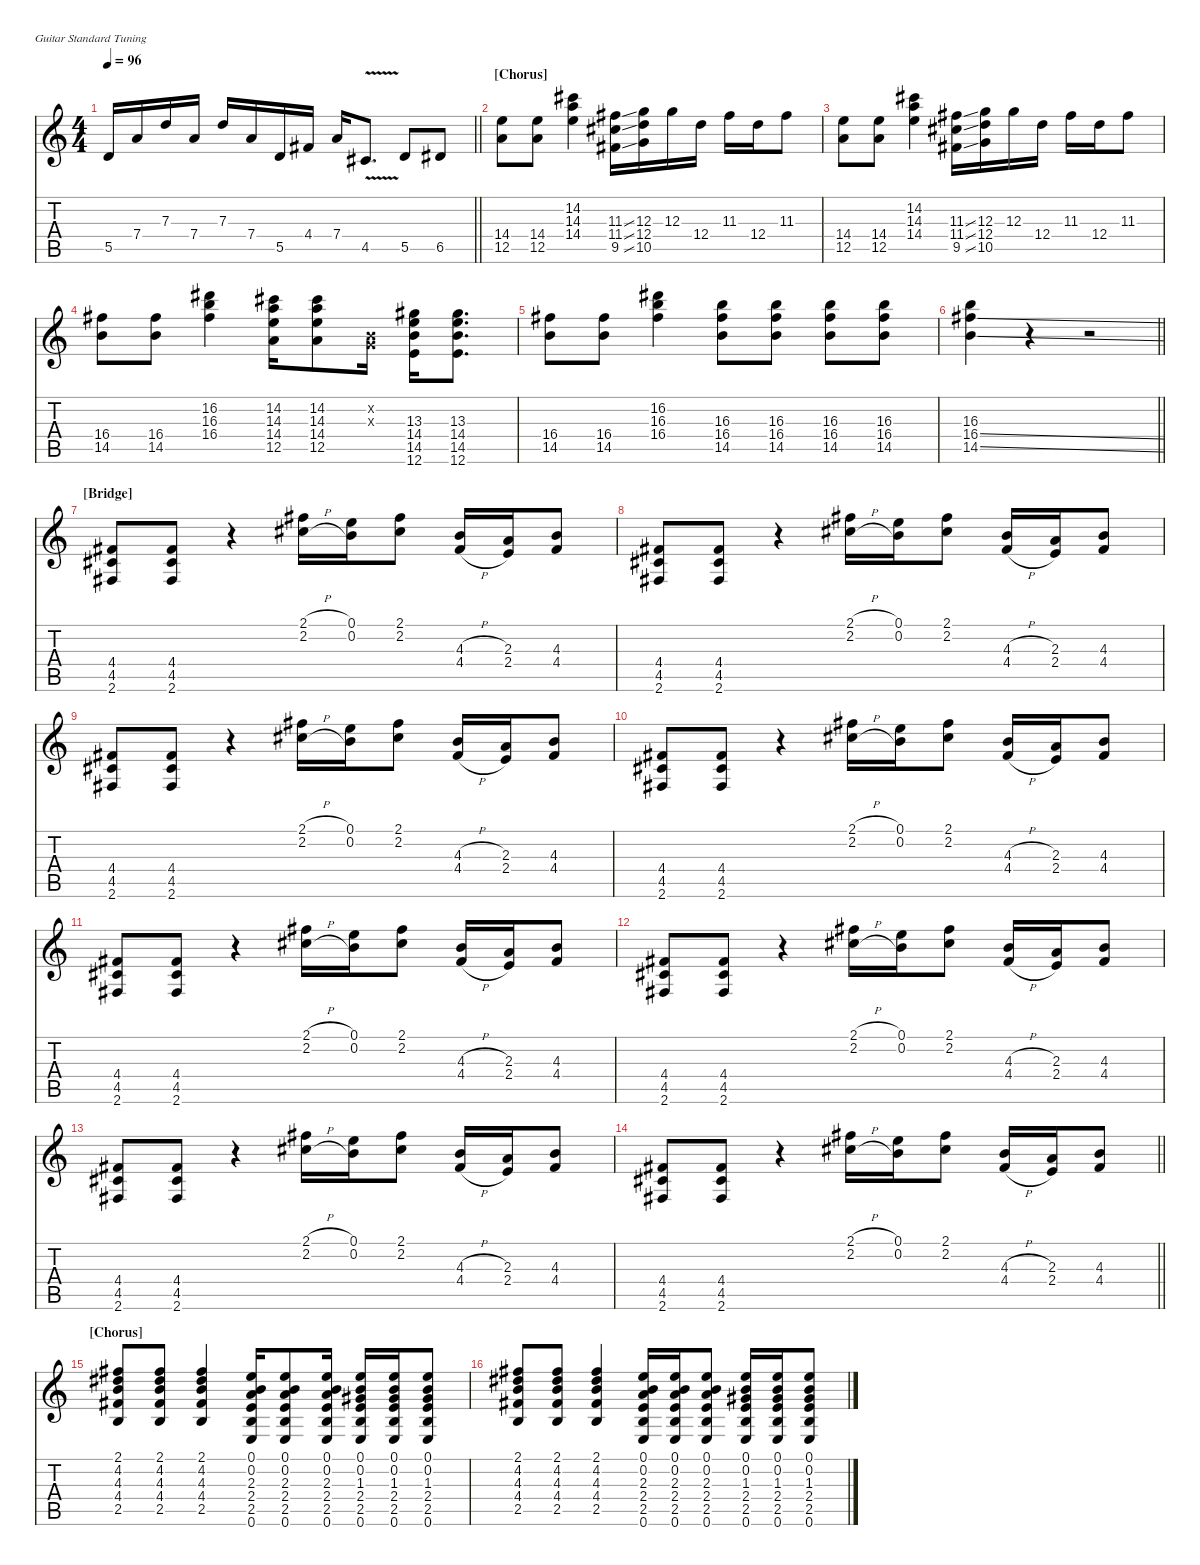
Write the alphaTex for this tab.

\defaultSystemsLayout 4
\hideDynamics
\bracketExtendMode nobrackets
\singleTrackTrackNamePolicy hidden
\multiTrackTrackNamePolicy hidden
\firstSystemTrackNameMode fullname
\firstSystemTrackNameOrientation horizontal
\otherSystemsTrackNameOrientation horizontal
\track ("guitar 1" "od.guit.") {instrument overdrivenguitar}
\staff {score tabs}
\tuning (E4 B3 G3 D3 A2 E2)
\ts (4 4)
\tempo 96
\clef g2
\barLineRight lightlight
\ks c
5.5.16{dy f beam Up} 7.4.16{beam Up} 7.3.16{beam Up} 7.4.16{beam Up} 7.3.16{beam Up} 7.4.16{beam Up} 5.5.16{beam Up} 4.4{acc #}.16{beam Up} 7.4.16{beam Up} 4.5{v acc #}.8{d beam Up} 5.5.8{beam Up} 6.5{acc #}.8{beam Up} |
\section ("" "[Chorus]")
(14.4 12.5).8{beam Down} (14.4 12.5).8{beam Down} (14.2{acc #} 14.3 14.4).4{beam Down} (11.3{ss acc #} 11.4{ss acc #} 9.5{ss acc #}).16{beam Down} (12.3 12.4 10.5).16{beam Down} 12.3.16{beam Down} 12.4.16{beam Down} 11.3{acc #}.16{beam Down} 12.4.16{beam Down} 11.3{acc #}.8{beam Down} |
(14.4 12.5).8{beam Down} (14.4 12.5).8{beam Down} (14.2{acc #} 14.3 14.4).4{beam Down} (11.3{ss acc #} 11.4{ss acc #} 9.5{ss acc #}).16{beam Down} (12.3 12.4 10.5).16{beam Down} 12.3.16{beam Down} 12.4.16{beam Down} 11.3{acc #}.16{beam Down} 12.4.16{beam Down} 11.3{acc #}.8{beam Down} |
(16.4{acc #} 14.5).8{beam Down} (16.4{acc #} 14.5).8{beam Down} (16.2{acc #} 16.3 16.4{acc #}).4{beam Down} (14.2{acc #} 14.3 14.4 12.5).16{beam Down} (14.2{acc #} 14.3 14.4 12.5).8{beam Down} (0.2{x} 0.3{x}).16{beam Down} (13.3{acc #} 14.4 14.5 12.6).16{beam Down} (13.3{acc #} 14.4 14.5 12.6).8{d beam Down} |
(16.4{acc #} 14.5).8{beam Down} (16.4{acc #} 14.5).8{beam Down} (16.2{acc #} 16.3 16.4{acc #}).4{beam Down} (16.3 16.4{acc #} 14.5).8{beam Down} (16.3 16.4{acc #} 14.5).8{beam Down} (16.3 16.4{acc #} 14.5).8{beam Down} (16.3 16.4{acc #} 14.5).8{beam Down} |
\barLineRight lightlight
(16.3 16.4{ss acc #} 14.5{ss}).4{beam Down} r.4{beam Down} r.2{beam Down} |
\section ("" "[Bridge]")
(4.4{acc #} 4.5{acc #} 2.6{acc #}).8{beam Up} (4.4{acc #} 4.5{acc #} 2.6{acc #}).8{beam Up} r.4{beam Up} (2.1{h acc #} 2.2{h acc #}).16{beam Down} (0.1 0.2).16{beam Down} (2.1{acc #} 2.2{acc #}).8{beam Down} (4.3{h} 4.4{h acc #}).16{beam Up} (2.3 2.4).16{beam Up} (4.3 4.4{acc #}).8{beam Up} |
(4.4{acc #} 4.5{acc #} 2.6{acc #}).8{beam Up} (4.4{acc #} 4.5{acc #} 2.6{acc #}).8{beam Up} r.4{beam Up} (2.1{h acc #} 2.2{h acc #}).16{beam Down} (0.1 0.2).16{beam Down} (2.1{acc #} 2.2{acc #}).8{beam Down} (4.3{h} 4.4{h acc #}).16{beam Up} (2.3 2.4).16{beam Up} (4.3 4.4{acc #}).8{beam Up} |
(4.4{acc #} 4.5{acc #} 2.6{acc #}).8{beam Up} (4.4{acc #} 4.5{acc #} 2.6{acc #}).8{beam Up} r.4{beam Up} (2.1{h acc #} 2.2{h acc #}).16{beam Down} (0.1 0.2).16{beam Down} (2.1{acc #} 2.2{acc #}).8{beam Down} (4.3{h} 4.4{h acc #}).16{beam Up} (2.3 2.4).16{beam Up} (4.3 4.4{acc #}).8{beam Up} |
(4.4{acc #} 4.5{acc #} 2.6{acc #}).8{beam Up} (4.4{acc #} 4.5{acc #} 2.6{acc #}).8{beam Up} r.4{beam Up} (2.1{h acc #} 2.2{h acc #}).16{beam Down} (0.1 0.2).16{beam Down} (2.1{acc #} 2.2{acc #}).8{beam Down} (4.3{h} 4.4{h acc #}).16{beam Up} (2.3 2.4).16{beam Up} (4.3 4.4{acc #}).8{beam Up} |
(4.4{acc #} 4.5{acc #} 2.6{acc #}).8{beam Up} (4.4{acc #} 4.5{acc #} 2.6{acc #}).8{beam Up} r.4{beam Up} (2.1{h acc #} 2.2{h acc #}).16{beam Down} (0.1 0.2).16{beam Down} (2.1{acc #} 2.2{acc #}).8{beam Down} (4.3{h} 4.4{h acc #}).16{beam Up} (2.3 2.4).16{beam Up} (4.3 4.4{acc #}).8{beam Up} |
(4.4{acc #} 4.5{acc #} 2.6{acc #}).8{beam Up} (4.4{acc #} 4.5{acc #} 2.6{acc #}).8{beam Up} r.4{beam Up} (2.1{h acc #} 2.2{h acc #}).16{beam Down} (0.1 0.2).16{beam Down} (2.1{acc #} 2.2{acc #}).8{beam Down} (4.3{h} 4.4{h acc #}).16{beam Up} (2.3 2.4).16{beam Up} (4.3 4.4{acc #}).8{beam Up} |
(4.4{acc #} 4.5{acc #} 2.6{acc #}).8{beam Up} (4.4{acc #} 4.5{acc #} 2.6{acc #}).8{beam Up} r.4{beam Up} (2.1{h acc #} 2.2{h acc #}).16{beam Down} (0.1 0.2).16{beam Down} (2.1{acc #} 2.2{acc #}).8{beam Down} (4.3{h} 4.4{h acc #}).16{beam Up} (2.3 2.4).16{beam Up} (4.3 4.4{acc #}).8{beam Up} |
\barLineRight lightlight
(4.4{acc #} 4.5{acc #} 2.6{acc #}).8{beam Up} (4.4{acc #} 4.5{acc #} 2.6{acc #}).8{beam Up} r.4{beam Up} (2.1{h acc #} 2.2{h acc #}).16{beam Down} (0.1 0.2).16{beam Down} (2.1{acc #} 2.2{acc #}).8{beam Down} (4.3{h} 4.4{h acc #}).16{beam Up} (2.3 2.4).16{beam Up} (4.3 4.4{acc #}).8{beam Up} |
\section ("" "[Chorus]")
(2.1{acc #} 4.2{acc #} 4.3 4.4{acc #} 2.5).8{beam Up} (2.1{acc #} 4.2{acc #} 4.3 4.4{acc #} 2.5).8{beam Up} (2.1{acc #} 4.2{acc #} 4.3 4.4{acc #} 2.5).4{beam Up} (0.1 0.2 2.3 2.4 2.5 0.6).16{beam Up} (0.1 0.2 2.3 2.4 2.5 0.6).8{beam Up} (0.1 0.2 2.3 2.4 2.5 0.6).16{beam Up} (0.1 0.2 1.3{acc #} 2.4 2.5 0.6).16{beam Up} (0.1 0.2 1.3{acc #} 2.4 2.5 0.6).16{beam Up} (0.1 0.2 1.3{acc #} 2.4 2.5 0.6).8{beam Up} |
(2.1{acc #} 4.2{acc #} 4.3 4.4{acc #} 2.5).8{beam Up} (2.1{acc #} 4.2{acc #} 4.3 4.4{acc #} 2.5).8{beam Up} (2.1{acc #} 4.2{acc #} 4.3 4.4{acc #} 2.5).4{beam Up} (0.1 0.2 2.3 2.4 2.5 0.6).16{beam Up} (0.1 0.2 2.3 2.4 2.5 0.6).16{beam Up} (0.1 0.2 2.3 2.4 2.5 0.6).8{beam Up} (0.1 0.2 1.3{acc #} 2.4 2.5 0.6).16{beam Up} (0.1 0.2 1.3{acc #} 2.4 2.5 0.6).16{beam Up} (0.1 0.2 1.3{acc #} 2.4 2.5 0.6).8{beam Up}
